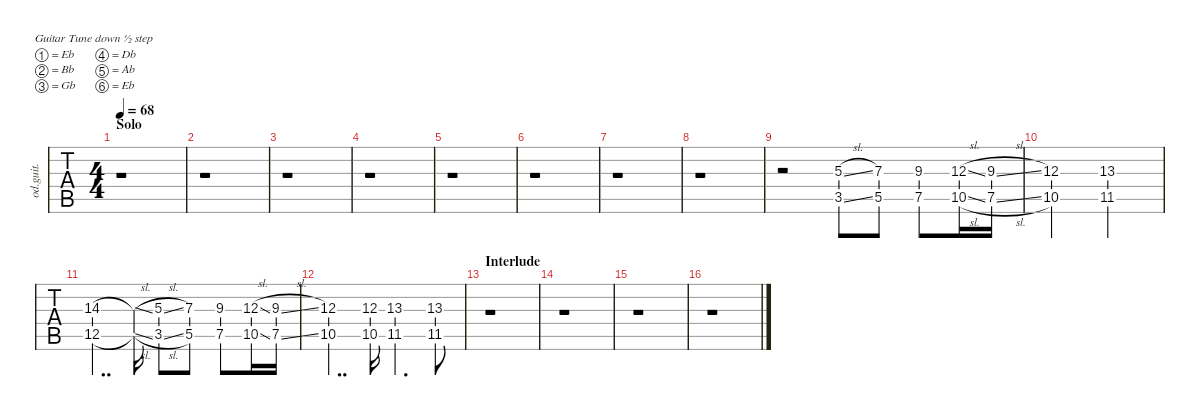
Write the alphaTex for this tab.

\defaultSystemsLayout 4
\hideDynamics
\bracketExtendMode nobrackets
\otherSystemsTrackNameOrientation horizontal
\track ("Lead Guitar 2 " "od.guit.") {defaultSystemsLayout 4 instrument overdrivenguitar}
\staff {tabs}
\tuning (Eb4 Bb3 Gb3 Db3 Ab2 Eb2)
\ts (4 4)
\section ("" "Solo")
\tempo 68
\clef g2
\ks c
r.1{dy mp} |
r.1 |
r.1 |
r.1 |
r.1 |
r.1 |
r.1 |
r.1 |
r.2 (5.3{sl} 3.5{sl}).8{dy mf} (7.3{acc #} 5.5{acc #}).8 (7.5{acc #} 9.3{acc #}).8 (10.5{sl acc #} 12.3{sl acc #}).16 (9.3{sl acc #} 7.5{sl acc #}).16 |
(12.3{acc #} 10.5{acc #}).2 (11.5 13.3).2 |
(14.3{acc #} 12.5{acc #}).4{dd} (12.5{sl t acc #} 14.3{sl t acc #}).16 (5.3{sl} 3.5{sl}).8 (5.5{acc #} 7.3{acc #}).8 (9.3{acc #} 7.5{acc #}).8 (12.3{sl acc #} 10.5{sl acc #}).16 (7.5{sl acc #} 9.3{sl acc #}).16 |
(12.3{acc #} 10.5{acc #}).4{dd} (10.5{acc #} 12.3{acc #}).16 (13.3 11.5).4{d} (11.5 13.3).8 |
\section ("" "Interlude")
r.1 |
r.1 |
r.1 |
r.1
